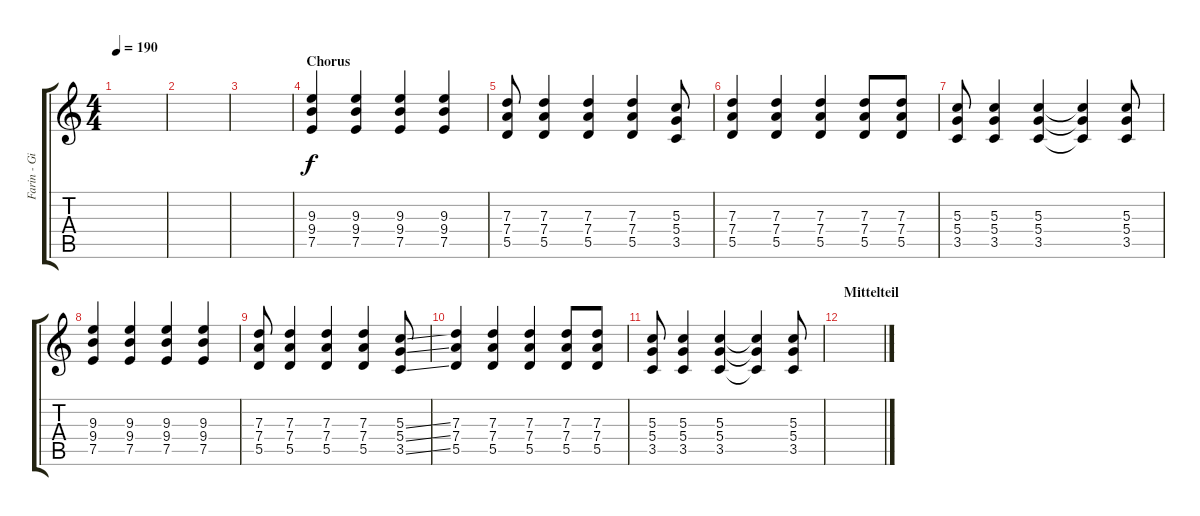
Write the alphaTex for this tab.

\track ("Farin - Gitarre 2" "Farin - Gi") {instrument distortionguitar}
\staff {score tabs}
\tuning (E4 B3 G3 D3 A2 E2) {hide}
\ts (4 4)
\tempo 190
\clef g2
\ks c
|
|
|
\section ("" "Chorus")
(9.3 9.4 7.5).4 (9.3 9.4 7.5).4 (9.3 9.4 7.5).4 (9.3 9.4 7.5).4 |
(7.3 7.4 5.5).8 (7.3 7.4 5.5).4 (7.3 7.4 5.5).4 (7.3 7.4 5.5).4 (5.3 5.4 3.5).8 |
(7.3 7.4 5.5).4 (7.3 7.4 5.5).4 (7.3 7.4 5.5).4 (7.3 7.4 5.5).8 (7.3 7.4 5.5).8 |
(5.3 5.4 3.5).8 (5.3 5.4 3.5).4 (5.3 5.4 3.5).4 (5.3{t} 5.4{t} 3.5{t}).4 (5.3 5.4 3.5).8 |
(9.3 9.4 7.5).4 (9.3 9.4 7.5).4 (9.3 9.4 7.5).4 (9.3 9.4 7.5).4 |
(7.3 7.4 5.5).8 (7.3 7.4 5.5).4 (7.3 7.4 5.5).4 (7.3 7.4 5.5).4 (5.3{ss} 5.4{ss} 3.5{ss}).8 |
(7.3 7.4 5.5).4 (7.3 7.4 5.5).4 (7.3 7.4 5.5).4 (7.3 7.4 5.5).8 (7.3 7.4 5.5).8 |
(5.3 5.4 3.5).8 (5.3 5.4 3.5).4 (5.3 5.4 3.5).4 (5.3{t} 5.4{t} 3.5{t}).4 (5.3 5.4 3.5).8 |
\section ("" "Mittelteil")
